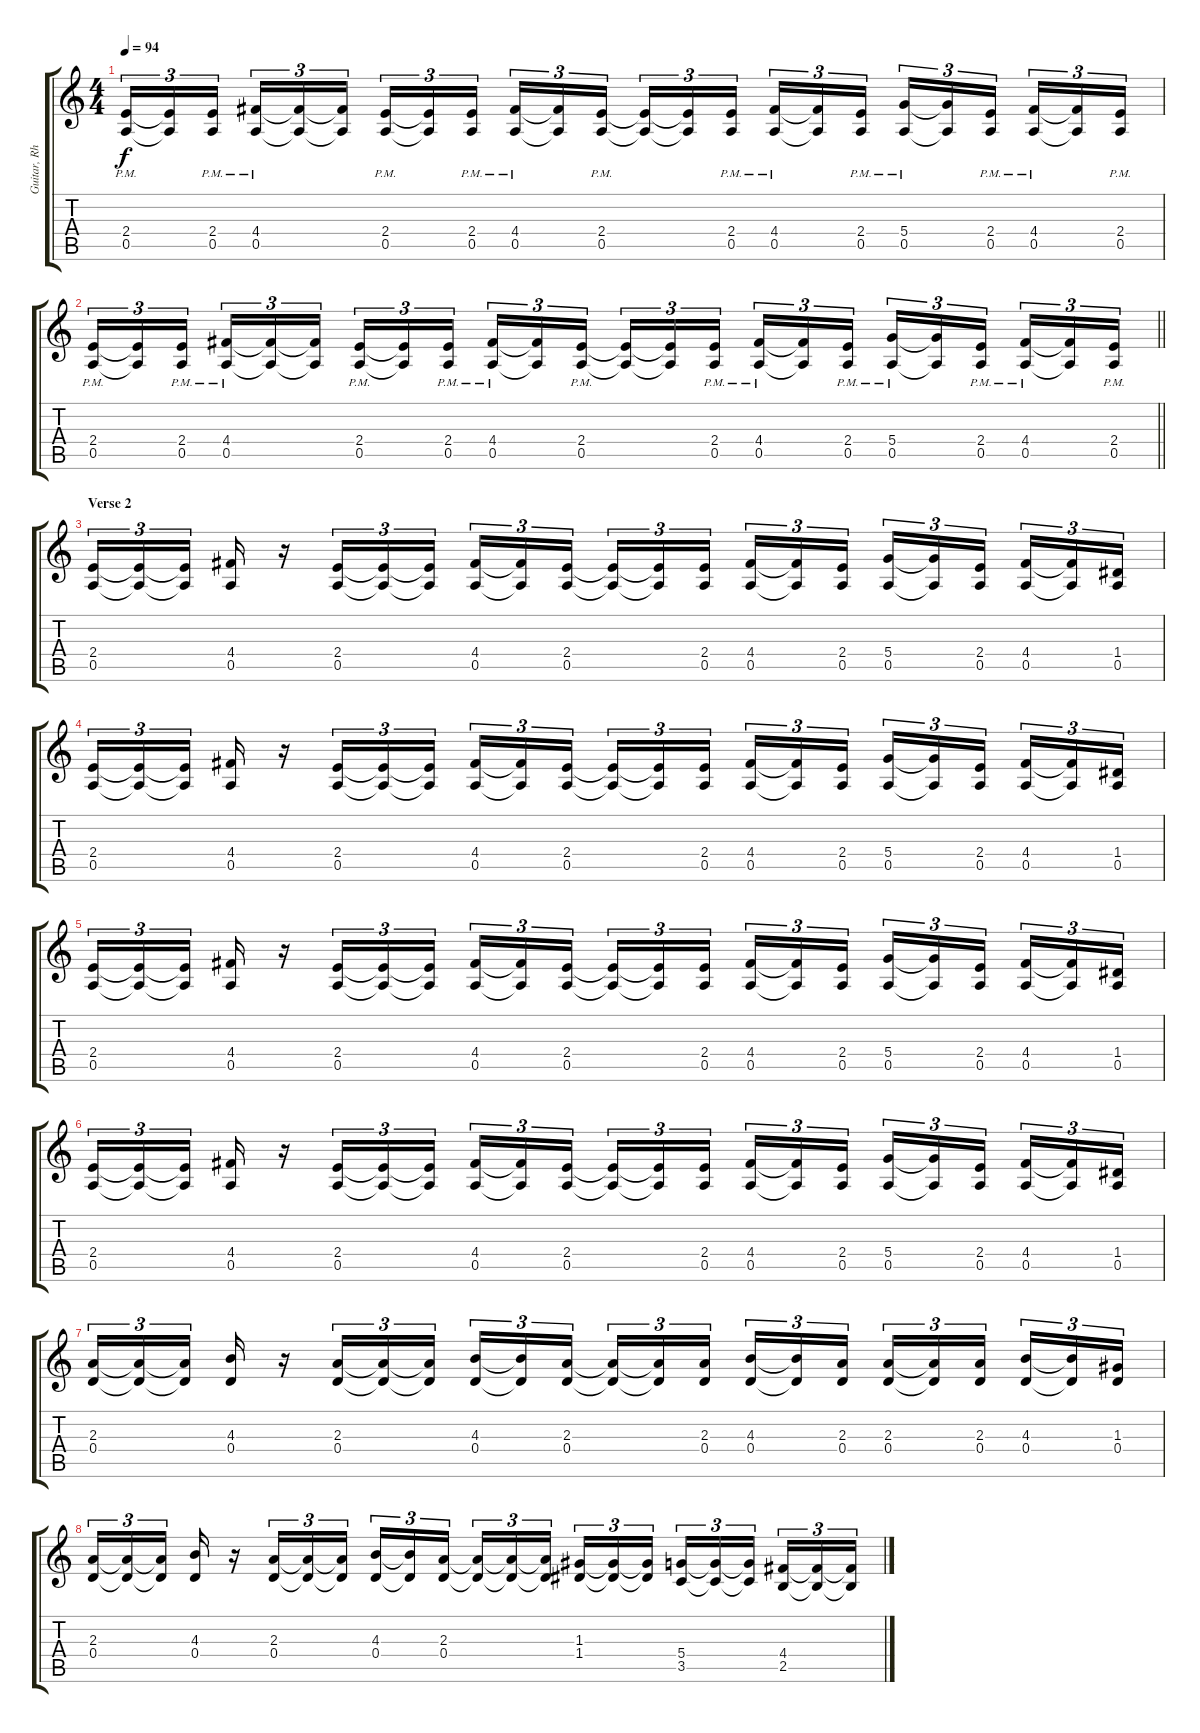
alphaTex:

\track ("Guitar, Rhythm" "Guitar, Rh") {instrument overdrivenguitar}
\staff {score tabs}
\tuning (E4 B3 G3 D3 A2 E2) {hide}
\ts (4 4)
\tempo 94
\clef g2
\ks c
(2.4{pm} 0.5{pm}).16{tu (3 2) dy f} (2.4{t} 0.5{t}).16{tu (3 2)} (2.4{pm} 0.5{pm}).16{tu (3 2) beam splitsecondary} (4.4{pm} 0.5{pm}).16{tu (3 2)} (4.4{t} 0.5{t}).16{tu (3 2)} (4.4{t} 0.5{t}).16{tu (3 2)} (2.4{pm} 0.5{pm}).16{tu (3 2)} (2.4{t} 0.5{t}).16{tu (3 2)} (2.4{pm} 0.5{pm}).16{tu (3 2) beam splitsecondary} (4.4{pm} 0.5{pm}).16{tu (3 2)} (4.4{t} 0.5{t}).16{tu (3 2)} (2.4{pm} 0.5{pm}).16{tu (3 2)} (2.4{t} 0.5{t}).16{tu (3 2)} (2.4{t} 0.5{t}).16{tu (3 2)} (2.4{pm} 0.5{pm}).16{tu (3 2) beam splitsecondary} (4.4{pm} 0.5{pm}).16{tu (3 2)} (4.4{t} 0.5{t}).16{tu (3 2)} (2.4{pm} 0.5{pm}).16{tu (3 2)} (5.4{pm} 0.5{pm}).16{tu (3 2)} (5.4{t} 0.5{t}).16{tu (3 2)} (2.4{pm} 0.5{pm}).16{tu (3 2) beam splitsecondary} (4.4{pm} 0.5{pm}).16{tu (3 2)} (4.4{t} 0.5{t}).16{tu (3 2)} (2.4{pm} 0.5{pm}).16{tu (3 2)} |
\barLineRight lightlight
(2.4{pm} 0.5{pm}).16{tu (3 2)} (2.4{t} 0.5{t}).16{tu (3 2)} (2.4{pm} 0.5{pm}).16{tu (3 2) beam splitsecondary} (4.4{pm} 0.5{pm}).16{tu (3 2)} (4.4{t} 0.5{t}).16{tu (3 2)} (4.4{t} 0.5{t}).16{tu (3 2)} (2.4{pm} 0.5{pm}).16{tu (3 2)} (2.4{t} 0.5{t}).16{tu (3 2)} (2.4{pm} 0.5{pm}).16{tu (3 2) beam splitsecondary} (4.4{pm} 0.5{pm}).16{tu (3 2)} (4.4{t} 0.5{t}).16{tu (3 2)} (2.4{pm} 0.5{pm}).16{tu (3 2)} (2.4{t} 0.5{t}).16{tu (3 2)} (2.4{t} 0.5{t}).16{tu (3 2)} (2.4{pm} 0.5{pm}).16{tu (3 2) beam splitsecondary} (4.4{pm} 0.5{pm}).16{tu (3 2)} (4.4{t} 0.5{t}).16{tu (3 2)} (2.4{pm} 0.5{pm}).16{tu (3 2)} (5.4{pm} 0.5{pm}).16{tu (3 2)} (5.4{t} 0.5{t}).16{tu (3 2)} (2.4{pm} 0.5{pm}).16{tu (3 2) beam splitsecondary} (4.4{pm} 0.5{pm}).16{tu (3 2)} (4.4{t} 0.5{t}).16{tu (3 2)} (2.4{pm} 0.5{pm}).16{tu (3 2)} |
\section ("" "Verse 2")
(2.4 0.5).16{tu (3 2)} (2.4{t} 0.5{t}).16{tu (3 2)} (2.4{t} 0.5{t}).16{tu (3 2) beam splitsecondary} (4.4 0.5).16 r.16 (2.4 0.5).16{tu (3 2)} (2.4{t} 0.5{t}).16{tu (3 2)} (2.4{t} 0.5{t}).16{tu (3 2) beam splitsecondary} (4.4 0.5).16{tu (3 2)} (4.4{t} 0.5{t}).16{tu (3 2)} (2.4 0.5).16{tu (3 2)} (2.4{t} 0.5{t}).16{tu (3 2)} (2.4{t} 0.5{t}).16{tu (3 2)} (2.4 0.5).16{tu (3 2) beam splitsecondary} (4.4 0.5).16{tu (3 2)} (4.4{t} 0.5{t}).16{tu (3 2)} (2.4 0.5).16{tu (3 2)} (5.4 0.5).16{tu (3 2)} (5.4{t} 0.5{t}).16{tu (3 2)} (2.4 0.5).16{tu (3 2) beam splitsecondary} (4.4 0.5).16{tu (3 2)} (4.4{t} 0.5{t}).16{tu (3 2)} (1.4 0.5).16{tu (3 2)} |
(2.4 0.5).16{tu (3 2)} (2.4{t} 0.5{t}).16{tu (3 2)} (2.4{t} 0.5{t}).16{tu (3 2) beam splitsecondary} (4.4 0.5).16 r.16 (2.4 0.5).16{tu (3 2)} (2.4{t} 0.5{t}).16{tu (3 2)} (2.4{t} 0.5{t}).16{tu (3 2) beam splitsecondary} (4.4 0.5).16{tu (3 2)} (4.4{t} 0.5{t}).16{tu (3 2)} (2.4 0.5).16{tu (3 2)} (2.4{t} 0.5{t}).16{tu (3 2)} (2.4{t} 0.5{t}).16{tu (3 2)} (2.4 0.5).16{tu (3 2) beam splitsecondary} (4.4 0.5).16{tu (3 2)} (4.4{t} 0.5{t}).16{tu (3 2)} (2.4 0.5).16{tu (3 2)} (5.4 0.5).16{tu (3 2)} (5.4{t} 0.5{t}).16{tu (3 2)} (2.4 0.5).16{tu (3 2) beam splitsecondary} (4.4 0.5).16{tu (3 2)} (4.4{t} 0.5{t}).16{tu (3 2)} (1.4 0.5).16{tu (3 2)} |
(2.4 0.5).16{tu (3 2)} (2.4{t} 0.5{t}).16{tu (3 2)} (2.4{t} 0.5{t}).16{tu (3 2) beam splitsecondary} (4.4 0.5).16 r.16 (2.4 0.5).16{tu (3 2)} (2.4{t} 0.5{t}).16{tu (3 2)} (2.4{t} 0.5{t}).16{tu (3 2) beam splitsecondary} (4.4 0.5).16{tu (3 2)} (4.4{t} 0.5{t}).16{tu (3 2)} (2.4 0.5).16{tu (3 2)} (2.4{t} 0.5{t}).16{tu (3 2)} (2.4{t} 0.5{t}).16{tu (3 2)} (2.4 0.5).16{tu (3 2) beam splitsecondary} (4.4 0.5).16{tu (3 2)} (4.4{t} 0.5{t}).16{tu (3 2)} (2.4 0.5).16{tu (3 2)} (5.4 0.5).16{tu (3 2)} (5.4{t} 0.5{t}).16{tu (3 2)} (2.4 0.5).16{tu (3 2) beam splitsecondary} (4.4 0.5).16{tu (3 2)} (4.4{t} 0.5{t}).16{tu (3 2)} (1.4 0.5).16{tu (3 2)} |
(2.4 0.5).16{tu (3 2)} (2.4{t} 0.5{t}).16{tu (3 2)} (2.4{t} 0.5{t}).16{tu (3 2) beam splitsecondary} (4.4 0.5).16 r.16 (2.4 0.5).16{tu (3 2)} (2.4{t} 0.5{t}).16{tu (3 2)} (2.4{t} 0.5{t}).16{tu (3 2) beam splitsecondary} (4.4 0.5).16{tu (3 2)} (4.4{t} 0.5{t}).16{tu (3 2)} (2.4 0.5).16{tu (3 2)} (2.4{t} 0.5{t}).16{tu (3 2)} (2.4{t} 0.5{t}).16{tu (3 2)} (2.4 0.5).16{tu (3 2) beam splitsecondary} (4.4 0.5).16{tu (3 2)} (4.4{t} 0.5{t}).16{tu (3 2)} (2.4 0.5).16{tu (3 2)} (5.4 0.5).16{tu (3 2)} (5.4{t} 0.5{t}).16{tu (3 2)} (2.4 0.5).16{tu (3 2) beam splitsecondary} (4.4 0.5).16{tu (3 2)} (4.4{t} 0.5{t}).16{tu (3 2)} (1.4 0.5).16{tu (3 2)} |
(2.3 0.4).16{tu (3 2)} (2.3{t} 0.4{t}).16{tu (3 2)} (2.3{t} 0.4{t}).16{tu (3 2) beam splitsecondary} (4.3 0.4).16 r.16 (2.3 0.4).16{tu (3 2)} (2.3{t} 0.4{t}).16{tu (3 2)} (2.3{t} 0.4{t}).16{tu (3 2) beam splitsecondary} (4.3 0.4).16{tu (3 2)} (4.3{t} 0.4{t}).16{tu (3 2)} (2.3 0.4).16{tu (3 2)} (2.3{t} 0.4{t}).16{tu (3 2)} (2.3{t} 0.4{t}).16{tu (3 2)} (2.3 0.4).16{tu (3 2) beam splitsecondary} (4.3 0.4).16{tu (3 2)} (4.3{t} 0.4{t}).16{tu (3 2)} (2.3 0.4).16{tu (3 2)} (2.3 0.4).16{tu (3 2)} (2.3{t} 0.4{t}).16{tu (3 2)} (2.3 0.4).16{tu (3 2) beam splitsecondary} (4.3 0.4).16{tu (3 2)} (4.3{t} 0.4{t}).16{tu (3 2)} (1.3 0.4).16{tu (3 2)} |
(2.3 0.4).16{tu (3 2)} (2.3{t} 0.4{t}).16{tu (3 2)} (2.3{t} 0.4{t}).16{tu (3 2) beam splitsecondary} (4.3 0.4).16 r.16 (2.3 0.4).16{tu (3 2)} (2.3{t} 0.4{t}).16{tu (3 2)} (2.3{t} 0.4{t}).16{tu (3 2) beam splitsecondary} (4.3 0.4).16{tu (3 2)} (4.3{t} 0.4{t}).16{tu (3 2)} (2.3 0.4).16{tu (3 2)} (2.3{t} 0.4{t}).16{tu (3 2)} (2.3{t} 0.4{t}).16{tu (3 2)} (2.3{t} 0.4{t}).16{tu (3 2) beam splitsecondary} (1.3 1.4).16{tu (3 2)} (1.3{t} 1.4{t}).16{tu (3 2)} (1.3{t} 1.4{t}).16{tu (3 2)} (5.4 3.5).16{tu (3 2)} (5.4{t} 3.5{t}).16{tu (3 2)} (5.4{t} 3.5{t}).16{tu (3 2) beam splitsecondary} (4.4 2.5).16{tu (3 2)} (4.4{t} 2.5{t}).16{tu (3 2)} (4.4{t} 2.5{t}).16{tu (3 2)}
